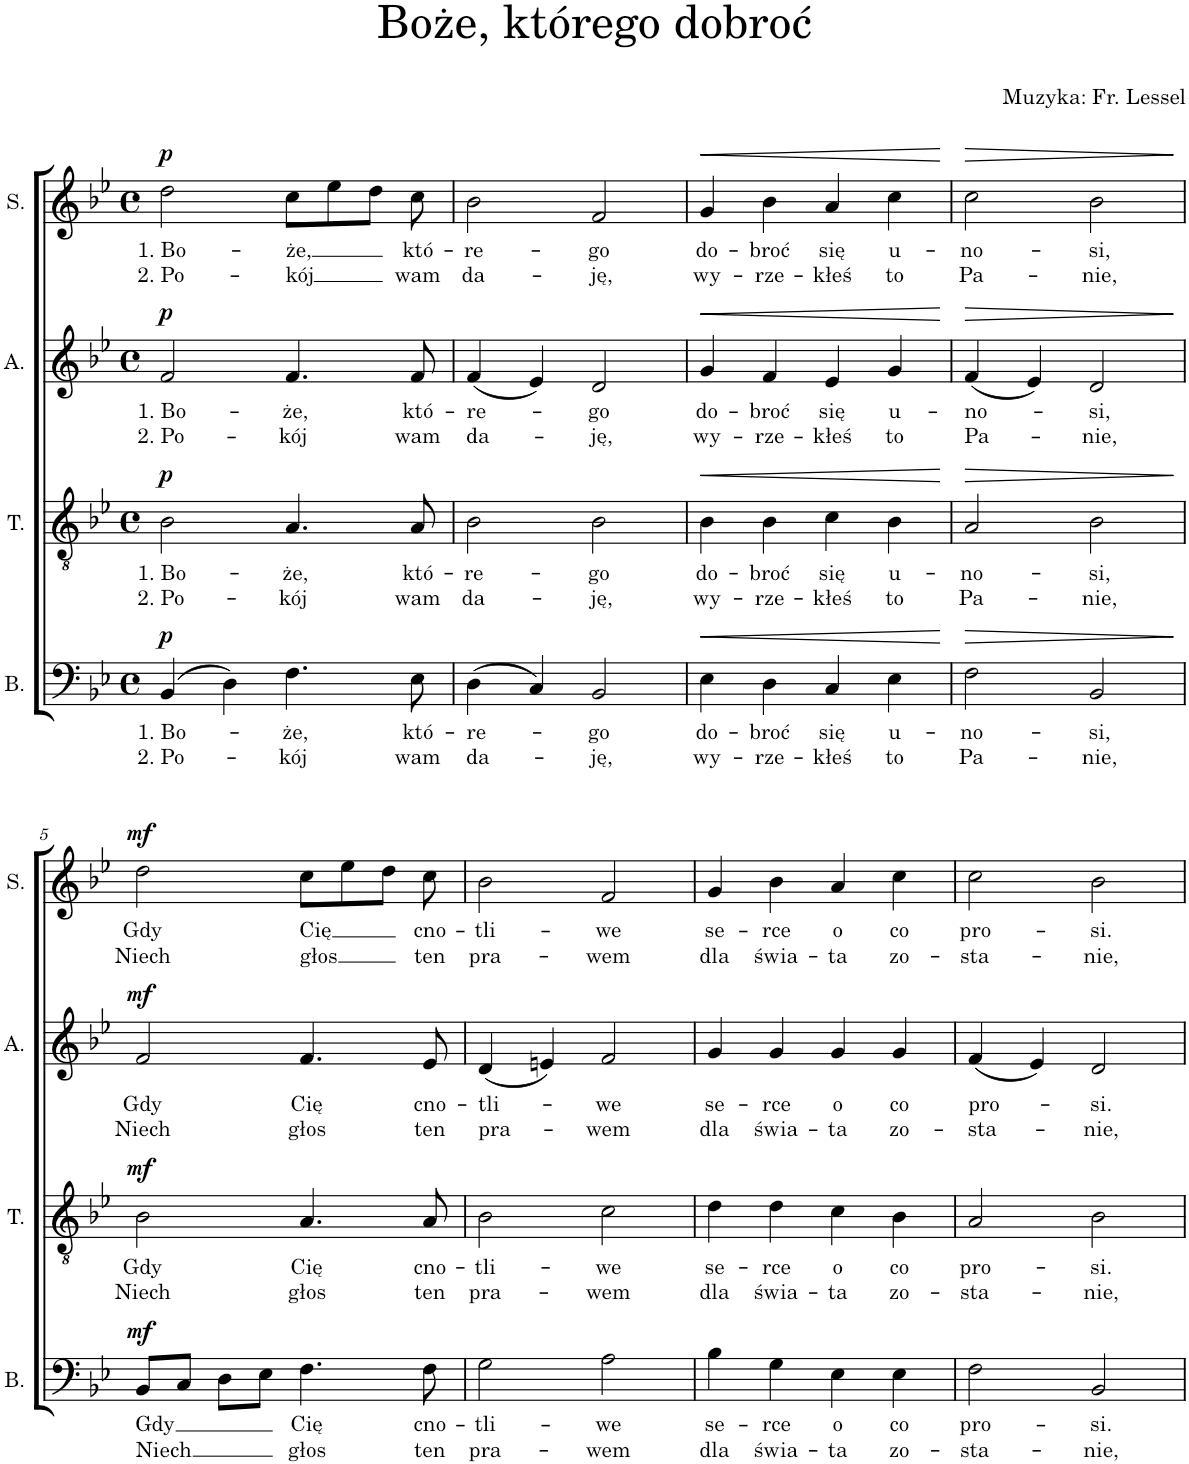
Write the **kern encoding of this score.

**kern	**text	**text	**dynam	**kern	**text	**text	**dynam	**kern	**text	**text	**dynam	**kern	**text	**text	**dynam
*part4	*part4	*part4	*part4	*part3	*part3	*part3	*part3	*part2	*part2	*part2	*part2	*part1	*part1	*part1	*part1
*staff4	*staff4	*staff4	*staff4	*staff3	*staff3	*staff3	*staff3	*staff2	*staff2	*staff2	*staff2	*staff1	*staff1	*staff1	*staff1
*I"B.	*	*	*	*I"T.	*	*	*	*I"A.	*	*	*	*I"S.	*	*	*
*I'B.	*	*	*	*I'T.	*	*	*	*I'A.	*	*	*	*I'S.	*	*	*
*clefF4	*	*	*	*clefGv2	*	*	*	*clefG2	*	*	*	*clefG2	*	*	*
*k[b-e-]	*	*	*	*k[b-e-]	*	*	*	*k[b-e-]	*	*	*	*k[b-e-]	*	*	*
*M4/4	*	*	*	*M4/4	*	*	*	*M4/4	*	*	*	*M4/4	*	*	*
*met(c)	*	*	*	*met(c)	*	*	*	*met(c)	*	*	*	*met(c)	*	*	*
=1	=1	=1	=1	=1	=1	=1	=1	=1	=1	=1	=1	=1	=1	=1	=1
!	!LO:LY:b	!LO:LY:b	!LO:DY:a	!	!LO:LY:b	!LO:LY:b	!LO:DY:a	!	!LO:LY:b	!LO:LY:b	!LO:DY:a	!	!LO:LY:b	!LO:LY:b	!LO:DY:a
(4BB-/	1. Bo-	2. Po-	p	2B-\	1. Bo-	2. Po-	p	2f/	1. Bo-	2. Po-	p	2dd\	1. Bo-	2. Po-	p
4D\)	.	.	.	.	.	.	.	.	.	.	.	.	.	.	.
!	!LO:LY:b	!LO:LY:b	!	!	!LO:LY:b	!LO:LY:b	!	!	!LO:LY:b	!LO:LY:b	!	!	!LO:LY:b	!LO:LY:b	!
4.F\	-że,	-kój	.	4.A/	-że,	-kój	.	4.f/	-że,	-kój	.	8cc\L	-że,	-kój	.
.	.	.	.	.	.	.	.	.	.	.	.	8ee-\	.	.	.
.	.	.	.	.	.	.	.	.	.	.	.	8dd\J	.	.	.
!	!LO:LY:b	!LO:LY:b	!	!	!LO:LY:b	!LO:LY:b	!	!	!LO:LY:b	!LO:LY:b	!	!	!LO:LY:b	!LO:LY:b	!
8E-\	któ-	wam	.	8A/	któ-	wam	.	8f/	któ-	wam	.	8cc\	któ-	wam	.
=2	=2	=2	=2	=2	=2	=2	=2	=2	=2	=2	=2	=2	=2	=2	=2
!	!LO:LY:b	!LO:LY:b	!	!	!LO:LY:b	!LO:LY:b	!	!	!LO:LY:b	!LO:LY:b	!	!	!LO:LY:b	!LO:LY:b	!
(4D\	-re-	da-	.	2B-\	-re-	da-	.	(4f/	-re-	da-	.	2b-\	-re-	da-	.
4C/)	.	.	.	.	.	.	.	4e-/)	.	.	.	.	.	.	.
!	!LO:LY:b	!LO:LY:b	!	!	!LO:LY:b	!LO:LY:b	!	!	!LO:LY:b	!LO:LY:b	!	!	!LO:LY:b	!LO:LY:b	!
2BB-/	-go	-ję,	.	2B-\	-go	-ję,	.	2d/	-go	-ję,	.	2f/	-go	-ję,	.
=3	=3	=3	=3	=3	=3	=3	=3	=3	=3	=3	=3	=3	=3	=3	=3
!	!LO:LY:b	!LO:LY:b	!LO:HP:b	!	!LO:LY:b	!LO:LY:b	!LO:HP:b	!	!LO:LY:b	!LO:LY:b	!LO:HP:b	!	!LO:LY:b	!LO:LY:b	!LO:HP:b
4E-\	do-	wy-	<	4B-\	do-	wy-	<	4g/	do-	wy-	<	4g/	do-	wy-	<
!	!LO:LY:b	!LO:LY:b	!	!	!LO:LY:b	!LO:LY:b	!	!	!LO:LY:b	!LO:LY:b	!	!	!LO:LY:b	!LO:LY:b	!
4D\	-broć	-rze-	.	4B-\	-broć	-rze-	.	4f/	-broć	-rze-	.	4b-\	-broć	-rze-	.
!	!LO:LY:b	!LO:LY:b	!	!	!LO:LY:b	!LO:LY:b	!	!	!LO:LY:b	!LO:LY:b	!	!	!LO:LY:b	!LO:LY:b	!
4C/	się	-kłeś	.	4c\	się	-kłeś	.	4e-/	się	-kłeś	.	4a/	się	-kłeś	.
!	!LO:LY:b	!LO:LY:b	!	!	!LO:LY:b	!LO:LY:b	!	!	!LO:LY:b	!LO:LY:b	!	!	!LO:LY:b	!LO:LY:b	!
4E-\	u-	to	.	4B-\	u-	to	.	4g/	u-	to	.	4cc\	u-	to	.
.	.	.	[	.	.	.	[	.	.	.	[	.	.	.	[
=4	=4	=4	=4	=4	=4	=4	=4	=4	=4	=4	=4	=4	=4	=4	=4
!	!LO:LY:b	!LO:LY:b	!LO:HP:b	!	!LO:LY:b	!LO:LY:b	!LO:HP:b	!	!LO:LY:b	!LO:LY:b	!LO:HP:b	!	!LO:LY:b	!LO:LY:b	!LO:HP:b
2F\	-no-	Pa-	>	2A/	-no-	Pa-	>	(4f/	-no-	Pa-	>	2cc\	-no-	Pa-	>
.	.	.	.	.	.	.	.	4e-/)	.	.	.	.	.	.	.
!	!LO:LY:b	!LO:LY:b	!	!	!LO:LY:b	!LO:LY:b	!	!	!LO:LY:b	!LO:LY:b	!	!	!LO:LY:b	!LO:LY:b	!
2BB-/	-si,	-nie,	.	2B-\	-si,	-nie,	.	2d/	-si,	-nie,	.	2b-\	-si,	-nie,	.
.	.	.	]	.	.	.	]	.	.	.	]	.	.	.	]
!!LO:LB:g=z
=5	=5	=5	=5	=5	=5	=5	=5	=5	=5	=5	=5	=5	=5	=5	=5
!	!LO:LY:b	!LO:LY:b	!LO:DY:a	!	!LO:LY:b	!LO:LY:b	!LO:DY:a	!	!LO:LY:b	!LO:LY:b	!LO:DY:a	!	!LO:LY:b	!LO:LY:b	!LO:DY:a
8BB-/L	Gdy	Niech	mf	2B-\	Gdy	Niech	mf	2f/	Gdy	Niech	mf	2dd\	Gdy	Niech	mf
8C/J	.	.	.	.	.	.	.	.	.	.	.	.	.	.	.
8D\L	.	.	.	.	.	.	.	.	.	.	.	.	.	.	.
8E-\J	.	.	.	.	.	.	.	.	.	.	.	.	.	.	.
!	!LO:LY:b	!LO:LY:b	!	!	!LO:LY:b	!LO:LY:b	!	!	!LO:LY:b	!LO:LY:b	!	!	!LO:LY:b	!LO:LY:b	!
4.F\	Cię	głos	.	4.A/	Cię	głos	.	4.f/	Cię	głos	.	8cc\L	Cię	głos	.
.	.	.	.	.	.	.	.	.	.	.	.	8ee-\	.	.	.
.	.	.	.	.	.	.	.	.	.	.	.	8dd\J	.	.	.
!	!LO:LY:b	!LO:LY:b	!	!	!LO:LY:b	!LO:LY:b	!	!	!LO:LY:b	!LO:LY:b	!	!	!LO:LY:b	!LO:LY:b	!
8F\	cno-	ten	.	8A/	cno-	ten	.	8e-/	cno-	ten	.	8cc\	cno-	ten	.
=6	=6	=6	=6	=6	=6	=6	=6	=6	=6	=6	=6	=6	=6	=6	=6
!	!LO:LY:b	!LO:LY:b	!	!	!LO:LY:b	!LO:LY:b	!	!	!LO:LY:b	!LO:LY:b	!	!	!LO:LY:b	!LO:LY:b	!
2G\	-tli-	pra-	.	2B-\	-tli-	pra-	.	(4d/	-tli-	pra-	.	2b-\	-tli-	pra-	.
.	.	.	.	.	.	.	.	4en/)	.	.	.	.	.	.	.
!	!LO:LY:b	!LO:LY:b	!	!	!LO:LY:b	!LO:LY:b	!	!	!LO:LY:b	!LO:LY:b	!	!	!LO:LY:b	!LO:LY:b	!
2A\	-we	-wem	.	2c\	-we	-wem	.	2f/	-we	-wem	.	2f/	-we	-wem	.
=7	=7	=7	=7	=7	=7	=7	=7	=7	=7	=7	=7	=7	=7	=7	=7
!	!LO:LY:b	!LO:LY:b	!	!	!LO:LY:b	!LO:LY:b	!	!	!LO:LY:b	!LO:LY:b	!	!	!LO:LY:b	!LO:LY:b	!
4B-\	se-	dla	.	4d\	se-	dla	.	4g/	se-	dla	.	4g/	se-	dla	.
!	!LO:LY:b	!LO:LY:b	!	!	!LO:LY:b	!LO:LY:b	!	!	!LO:LY:b	!LO:LY:b	!	!	!LO:LY:b	!LO:LY:b	!
4G\	-rce	świa-	.	4d\	-rce	świa-	.	4g/	-rce	świa-	.	4b-\	-rce	świa-	.
!	!LO:LY:b	!LO:LY:b	!	!	!LO:LY:b	!LO:LY:b	!	!	!LO:LY:b	!LO:LY:b	!	!	!LO:LY:b	!LO:LY:b	!
4E-\	o	-ta	.	4c\	o	-ta	.	4g/	o	-ta	.	4a/	o	-ta	.
!	!LO:LY:b	!LO:LY:b	!	!	!LO:LY:b	!LO:LY:b	!	!	!LO:LY:b	!LO:LY:b	!	!	!LO:LY:b	!LO:LY:b	!
4E-\	co	zo-	.	4B-\	co	zo-	.	4g/	co	zo-	.	4cc\	co	zo-	.
=8	=8	=8	=8	=8	=8	=8	=8	=8	=8	=8	=8	=8	=8	=8	=8
!	!LO:LY:b	!LO:LY:b	!	!	!LO:LY:b	!LO:LY:b	!	!	!LO:LY:b	!LO:LY:b	!	!	!LO:LY:b	!LO:LY:b	!
2F\	pro-	-sta-	.	2A/	pro-	-sta-	.	(4f/	pro-	-sta-	.	2cc\	pro-	-sta-	.
.	.	.	.	.	.	.	.	4e-/)	.	.	.	.	.	.	.
!	!LO:LY:b	!LO:LY:b	!	!	!LO:LY:b	!LO:LY:b	!	!	!LO:LY:b	!LO:LY:b	!	!	!LO:LY:b	!LO:LY:b	!
2BB-/	-si.	-nie,	.	2B-\	-si.	-nie,	.	2d/	-si.	-nie,	.	2b-\	-si.	-nie,	.
=	=	=	=	=	=	=	=	=	=	=	=	=	=	=	=
*-	*-	*-	*-	*-	*-	*-	*-	*-	*-	*-	*-	*-	*-	*-	*-
